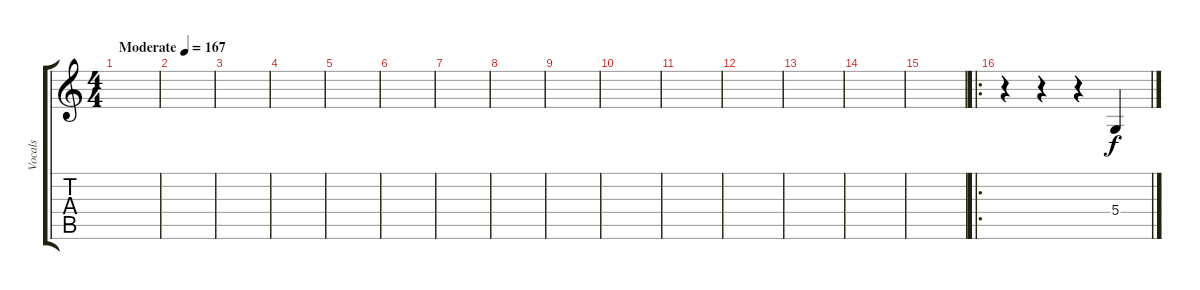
\track ("Vocals" "Vocals") {instrument oboe}
\staff {score tabs}
\tuning (E4 B3 G3 D3 A2 E2) {hide}
\ts (4 4)
\tempo (167 "Moderate")
\clef g2
\ks c
|
|
|
|
|
|
|
|
|
|
|
|
|
|
|
\ro
r.4 r.4 r.4 5.4.4
